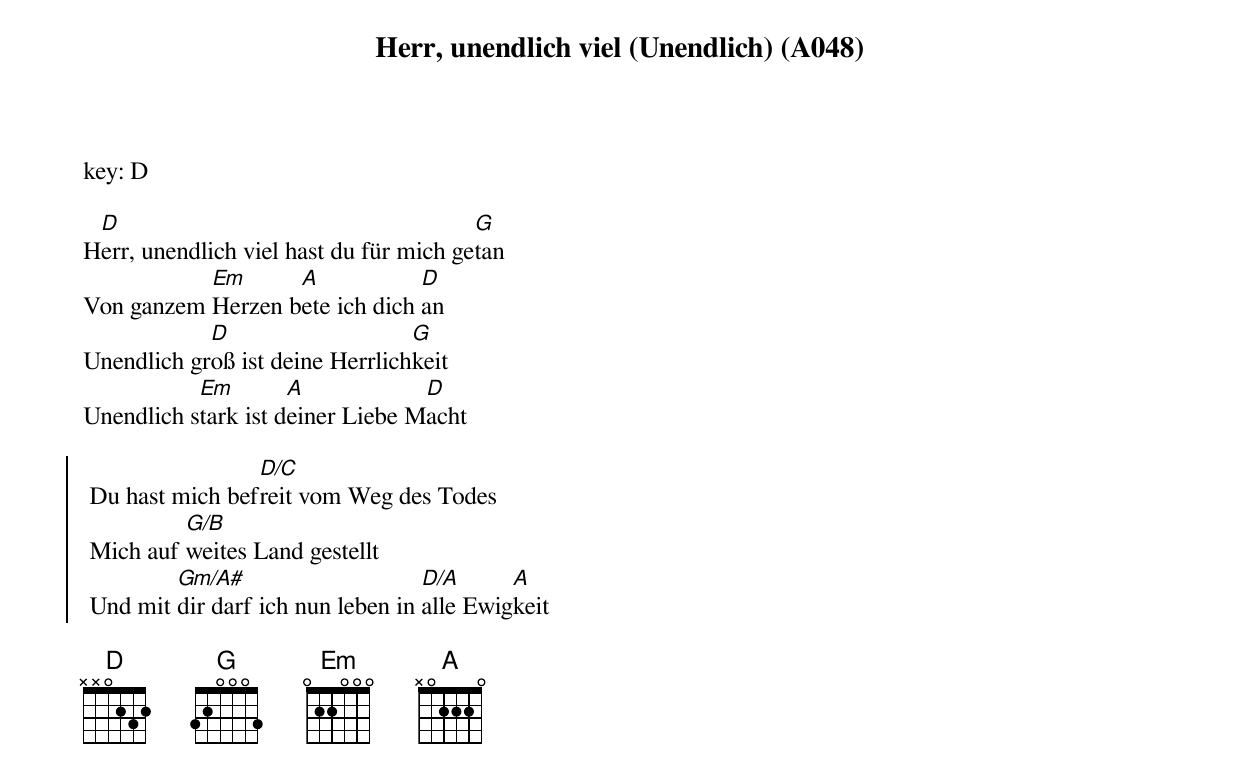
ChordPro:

{title: Herr, unendlich viel (Unendlich) (A048)}
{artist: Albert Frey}
key: D

H[D]err, unendlich viel hast du für mich ge[G]tan
Von ganzem [Em]Herzen b[A]ete ich dich [D]an
Unendlich gr[D]oß ist deine Herrlich[G]keit
Unendlich s[Em]tark ist d[A]einer Liebe M[D]acht

{soc}
 Du hast mich bef[D/C]reit vom Weg des Todes
 Mich auf [G/B]weites Land gestellt
 Und mit [Gm/A#]dir darf ich nun leben in [D/A]alle Ewig[A]keit
 {eoc}

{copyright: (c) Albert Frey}
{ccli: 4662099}
